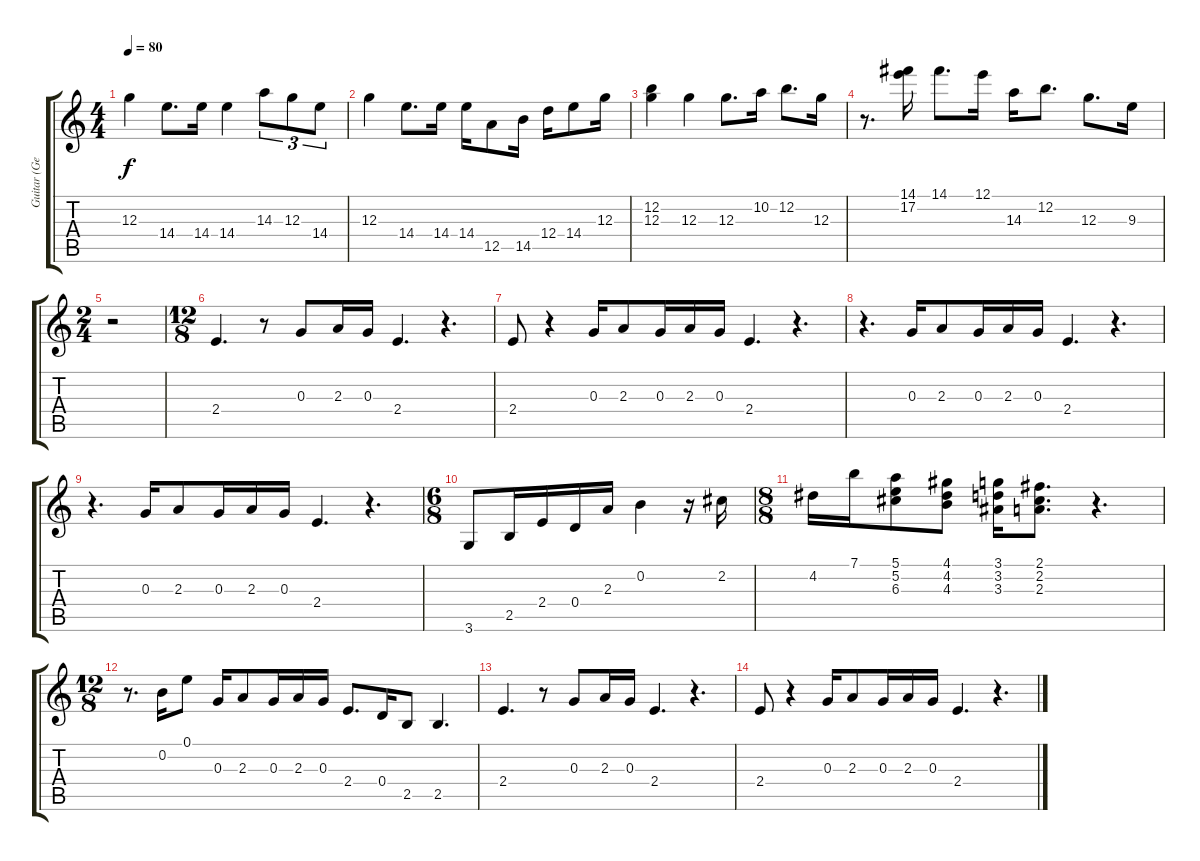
\track ("Guitar (George Harrison)" "Guitar (Ge") {instrument overdrivenguitar}
\staff {score tabs}
\tuning (E4 B3 G3 D3 A2 E2) {hide}
\ts (4 4)
\tempo 80
\clef g2
\ks c
12.3.4{dy f} 14.4.8{d} 14.4.16 14.4.4 14.3.8{tu (3 2)} 12.3.8{tu (3 2)} 14.4.8{tu (3 2)} |
12.3.4 14.4.8{d} 14.4.16 14.4.16 12.5.8 14.5.16 12.4.16 14.4.8 12.3.16 |
(12.2 12.3).4 12.3.4 12.3.8{d} 10.2.16 12.2.8{d} 12.3.16 |
r.8{d} (14.1 17.2).16 14.1.8{d} 12.1.16 14.3.16 12.2.8{d} 12.3.8{d} 9.3.16 |
\ts (2 4)
r.2 |
\ts (12 8)
2.4.4{d} r.8 0.3.8 2.3.16 0.3.16 2.4.4{d} r.4{d} |
2.4.8 r.4 0.3.16 2.3.8 0.3.16 2.3.16 0.3.16 2.4.4{d} r.4{d} |
r.4{d} 0.3.16 2.3.8 0.3.16 2.3.16 0.3.16 2.4.4{d} r.4{d} |
r.4{d} 0.3.16 2.3.8 0.3.16 2.3.16 0.3.16 2.4.4{d} r.4{d} |
\ts (6 8)
3.6.8 2.5.16 2.4.16 0.4.16 2.3.16 0.2.4 r.16 2.2.16 |
\ts (8 8)
4.2.16 7.1.16 (5.1 5.2 6.3).8 (4.1 4.2 4.3).8 (3.1 3.2 3.3).16 (2.1 2.2 2.3).8{d} r.4{d} |
\ts (12 8)
r.8{d volume 0} 0.2.16 0.1.8 0.3.16 2.3.8 0.3.16 2.3.16 0.3.16 2.4.8{d} 0.4.16 2.5.8 2.5.4{d} |
2.4.4{d} r.8 0.3.8 2.3.16 0.3.16 2.4.4{d} r.4{d} |
2.4.8 r.4 0.3.16 2.3.8 0.3.16 2.3.16 0.3.16 2.4.4{d} r.4{d}
